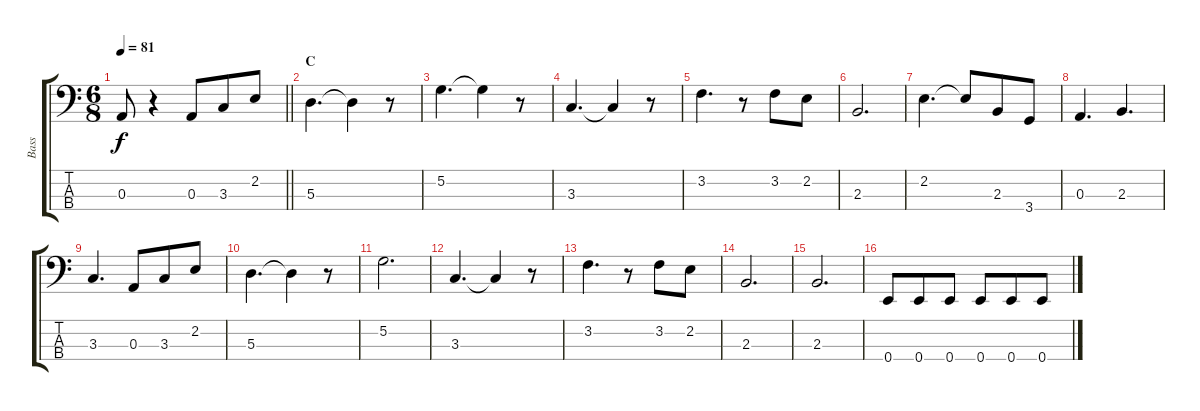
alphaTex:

\track ("Bass" "Bass") {instrument electricbassfinger}
\staff {score tabs}
\tuning (G2 D2 A1 E1) {hide}
\ts (6 8)
\tempo 81
\clef f4
\barLineRight lightlight
\ks c
0.3.8{dy f} r.4 0.3.8 3.3.8 2.2.8 |
\section ("" "C")
5.3.4{d} 5.3{t}.4 r.8 |
5.2.4{d} 5.2{t}.4 r.8 |
3.3.4{d} 3.3{t}.4 r.8 |
3.2.4{d} r.8 3.2.8 2.2.8 |
2.3.2{d} |
2.2.4{d} 2.2{t}.8 2.3.8 3.4.8 |
0.3.4{d} 2.3.4{d} |
3.3.4{d} 0.3.8 3.3.8 2.2.8 |
5.3.4{d} 5.3{t}.4 r.8 |
5.2.2{d} |
3.3.4{d} 3.3{t}.4 r.8 |
3.2.4{d} r.8 3.2.8 2.2.8 |
2.3.2{d} |
2.3.2{d} |
0.4.8 0.4.8 0.4.8 0.4.8 0.4.8 0.4.8
